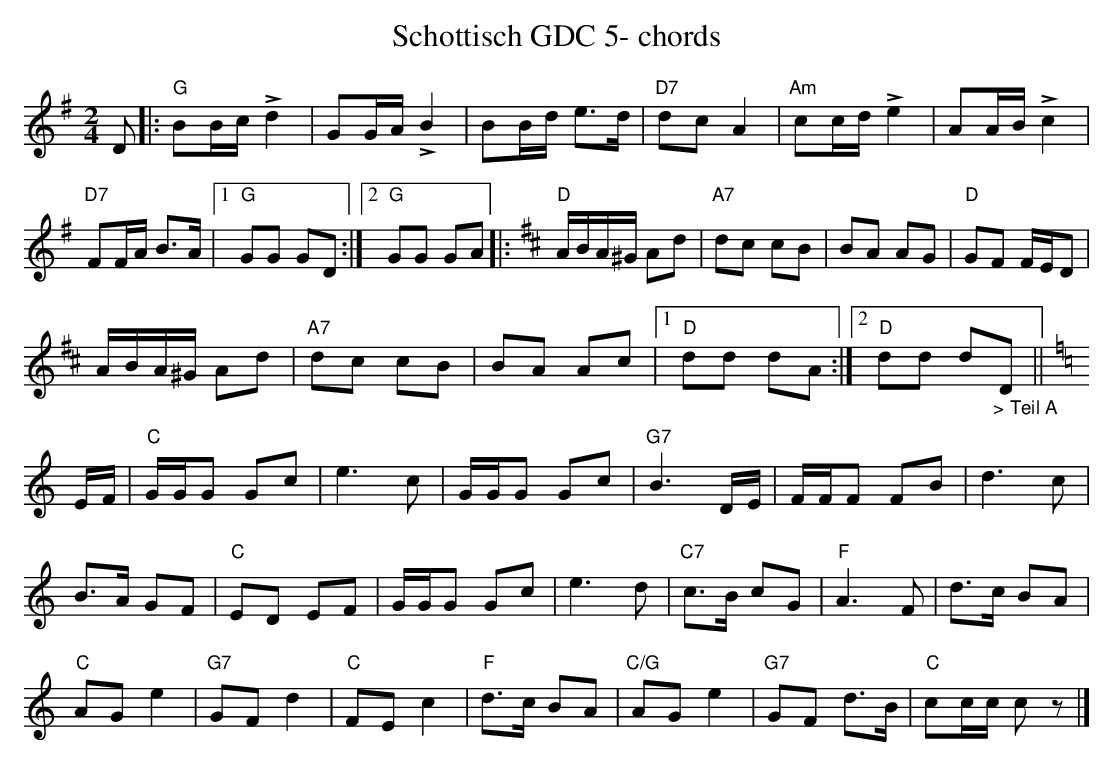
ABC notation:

X:1
T:Schottisch GDC 5- chords
M:2/4
L:1/16
K:Gmaj%%MIDI gchordon
D2 |: "G"B2Bc !>!d4 | G2GA !>!B4 | B2Bd e3d | "D7"d2c2A4 | "Am"c2cd !>!e4 | A2AB!>!c4 |
"D7"F2FA B3A |1 "G"G2G2 G2D2 :|2 "G"G2G2 G2A2 [K:Dmaj] |: "D"ABA^G A2d2 | "A7"d2c2 c2B2 | B2A2 A2G2 | "D"G2F2 FED2 |
ABA^G A2d2 | "A7"d2c2 c2B2 | B2A2 A2c2 |1 "D"d2d2 d2A2 :|2 "D"d2d2 d2"_> Teil A"D2 || [K:Cmaj]
EF | "C"GGG2 G2c2 | e6c2 | GGG2 G2c2 | "G7"B6DE | FFF2 F2B2 | d6c2 |
B3A G2F2 | "C"E2D2 E2F2 | GGG2 G2c2 | e6d2 | "C7"c3B c2G2 | "F"A6F2 | d3c B2A2 |
"C"A2G2e4 | "G7"G2F2d4 | "C"F2E2c4 | "F"d3c B2A2 | "C/G"A2G2e4 | "G7"G2F2 d3B | "C"c2cc c2z2 |]
